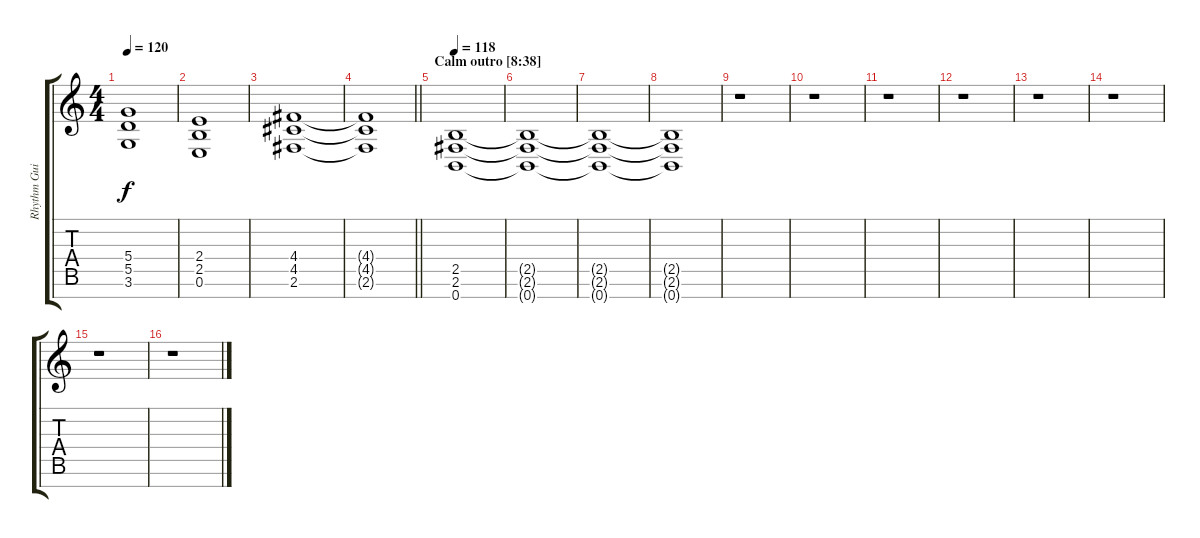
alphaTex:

\track ("Rhythm Guitar I" "Rhythm Gui") {instrument distortionguitar}
\staff {score tabs}
\tuning (E4 B3 G3 D3 A2 E2 B1) {hide}
\ts (4 4)
\tempo 120
\clef g2
\ks c
(5.4 5.5 3.6).1{dy f} |
(2.4 2.5 0.6).1 |
(4.4 4.5 2.6).1 |
\barLineRight lightlight
(4.4{t} 4.5{t} 2.6{t}).1 |
\section ("" "Calm outro [8:38]")
\tempo 118
(2.5 2.6 0.7).1{volume 0} |
(2.5{t} 2.6{t} 0.7{t}).1 |
(2.5{t} 2.6{t} 0.7{t}).1 |
(2.5{t} 2.6{t} 0.7{t}).1 |
r.1 |
r.1 |
r.1 |
r.1 |
r.1 |
r.1 |
r.1 |
r.1
